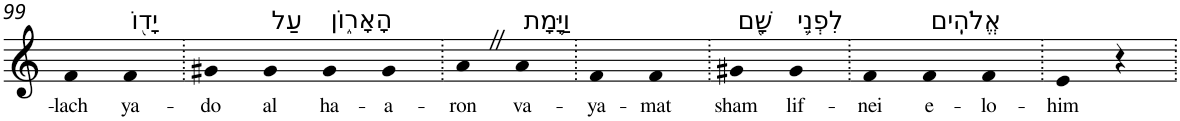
**kern	**text
*part1	*part1
*staff1	*staff1
*I"Piano	*
*I'Pno	*
!!LO:PB:g=z
*clefG2	*
*k[]	*
=99	=99
!	!LO:LY:b
4f	-lach
!LO:TX:a:t=יָד֖וֹ	!
!	!LO:LY:b
4f	ya-
=100.	=100.
!	!LO:LY:b
4g#X	-do
!LO:TX:a:t=עַל	!
!	!LO:LY:b
4g#	al
!LO:TX:a:t=הָאָר֑וֹן	!
!	!LO:LY:b
4g#	ha-
!	!LO:LY:b
4g#	-a-
=101.	=101.
!	!LO:LY:b
4aZ	-ron
!LO:TX:a:t=וַיָּ֥מָת	!
!	!LO:LY:b
4a	va-
=102.	=102.
!	!LO:LY:b
4f	-ya-
!	!LO:LY:b
4f	-mat
=103.	=103.
!LO:TX:a:t=שָׁ֖ם	!
!	!LO:LY:b
4g#X	sham
!LO:TX:a:t=לִפְנֵ֥י	!
!	!LO:LY:b
4g#	lif-
=104.	=104.
!	!LO:LY:b
4f	-nei
!LO:TX:a:t=אֱלֹהִֽים	!
!	!LO:LY:b
4f	e-
!	!LO:LY:b
4f	-lo-
=105.	=105.
!	!LO:LY:b
4e	-him
4r	.
=.	=.
*-	*-
